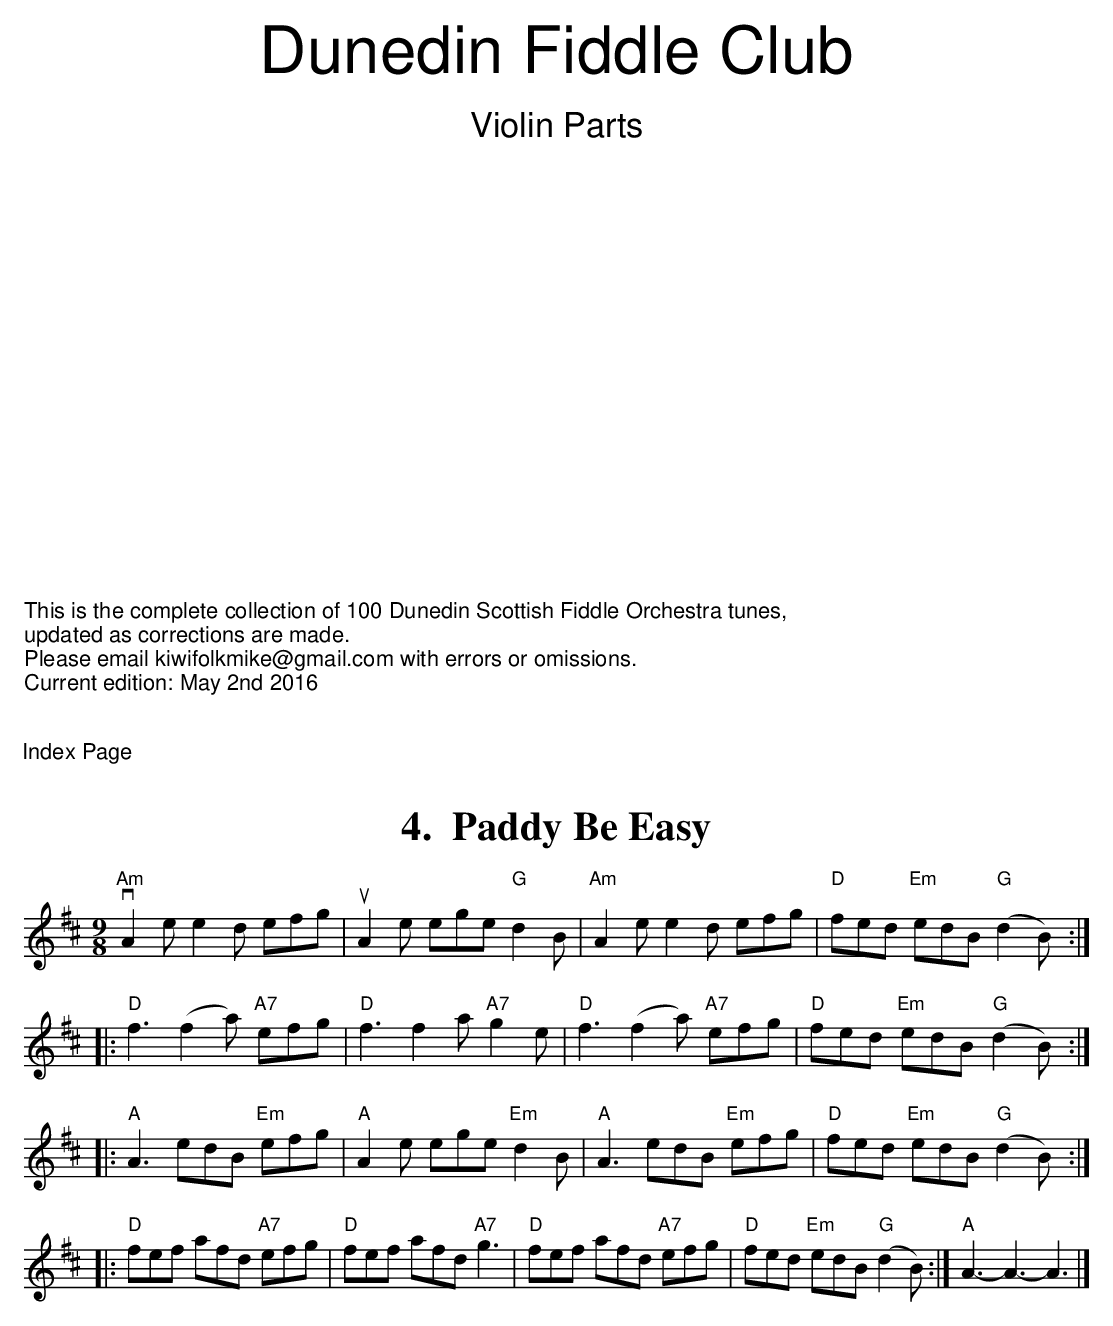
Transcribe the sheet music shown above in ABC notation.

X:1
T:Paddy Be Easy
L:1/8
M:9/8
%%score 1 | 2
K:D
V:1
"Am"vA2 ee2d efg|uA2 e ege "G"d2B|"Am"A2 e e2 d efg|"D"fed "Em"edB "G"(d2B):|
|:"D"f3 (f2a) "A7"efg|"D"f3f2a"A7"g2e|"D"f3 (f2a) "A7"efg|"D"fed "Em"edB "G"(d2B):|
|:"A"A3 edB "Em"efg|"A"A2e ege "Em"d2B|"A"A3 edB "Em"efg|"D"fed "Em"edB "G"(d2B):|
|:"D"fef afd "A7"efg|"D"fef afd "A7"g3|"D"fef afd "A7"efg|"D"fed "Em"edB "G"(d2B):|"A"A3-A3-A3|]
V:C clef=bass middle=D octave=-1
a3-a2ae'3|a3-a2ag3|a3-a2ae3|d3e3G3:|
d3 d2 d a3|d3 d2 d A3|d3 d2 d a3|d3e3g3:|
a3-a3e3|a3c'3d'2b|a3-a3e3|d3e3G3:|
d3d3a3|d3d2da3|d3d2da3|d3e3g3:|a3-a3-a3|]
